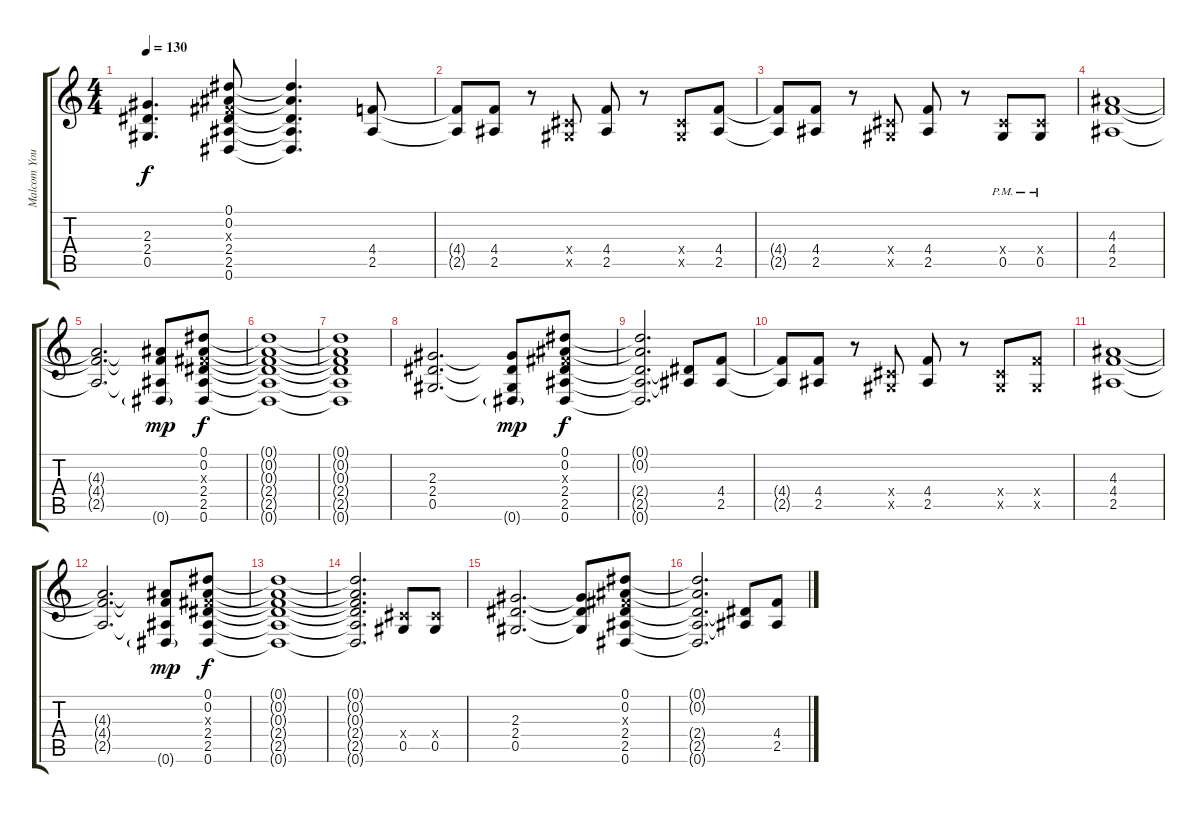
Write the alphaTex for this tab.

\track ("Malcom Young" "Malcom You") {instrument overdrivenguitar}
\staff {score tabs}
\tuning (Eb4 Bb3 Gb3 Db3 Ab2 Eb2) {hide}
\ts (4 4)
\tempo 130
\clef g2
\ks c
(2.3{t} 2.4{t} 0.5{t}).4{d dy f} (0.1 0.2 0.3{x} 2.4 2.5 0.6).8 (0.1{t} 0.2{t} 2.4{t} 2.5{t} 0.6{t}).4{d} (4.4 2.5).8 |
(4.4{t} 2.5{t}).8 (4.4 2.5).8 r.8 (0.4{x} 0.5{x}).8 (4.4 2.5).8 r.8 (0.4{x} 0.5{x}).8 (4.4 2.5).8 |
(4.4{t} 2.5{t}).8 (4.4 2.5).8 r.8 (0.4{x} 0.5{x}).8 (4.4 2.5).8 r.8 (0.4{x} 0.5{pm}).8 (0.4{x} 0.5{pm}).8 |
(4.3 4.4 2.5).1 |
(4.3{t} 4.4{t} 2.5{t}).2{d} (4.3{t} 4.4{t} 2.5{t} 0.6{g}).8{dy mp} (0.1 0.2 0.3{x} 2.4 2.5 0.6).8{dy f} |
(0.1{t} 0.2{t} 0.3{t} 2.4{t} 2.5{t} 0.6{t}).1 |
(0.1{t} 0.2{t} 0.3{t} 2.4{t} 2.5{t} 0.6{t}).1 |
(2.3 2.4 0.5).2{d} (2.3{t} 2.4{t} 0.5{t} 0.6{g}).8{dy mp} (0.1 0.2 0.3{x} 2.4 2.5 0.6).8{dy f} |
(0.1{t} 0.2{t} 2.4{t} 2.5{t} 0.6{t}).2{d} (2.4{t} 2.5{t}).8 (4.4 2.5).8 |
(4.4{t} 2.5{t}).8 (4.4 2.5).8 r.8 (0.4{x} 0.5{x}).8 (4.4 2.5).8 r.8 (0.4{x} 0.5{x}).8 (4.4{x} 0.5{x}).8 |
(4.3 4.4 2.5).1 |
(4.3{t} 4.4{t} 2.5{t}).2{d} (4.3{t} 4.4{t} 2.5{t} 0.6{g}).8{dy mp} (0.1 0.2 0.3{x} 2.4 2.5 0.6).8{dy f} |
(0.1{t} 0.2{t} 0.3{t} 2.4{t} 2.5{t} 0.6{t}).1 |
(0.1{t} 0.2{t} 0.3{t} 2.4{t} 2.5{t} 0.6{t}).2{d} (0.4{x} 0.5).8 (0.4{x} 0.5).8 |
(2.3 2.4 0.5).2{d} (2.3{t} 2.4{t} 0.5{t}).8 (0.1 0.2 0.3{x} 2.4 2.5 0.6).8 |
(0.1{t} 0.2{t} 2.4{t} 2.5{t} 0.6{t}).2{d} (2.4{t} 2.5{t}).8 (4.4 2.5).8
